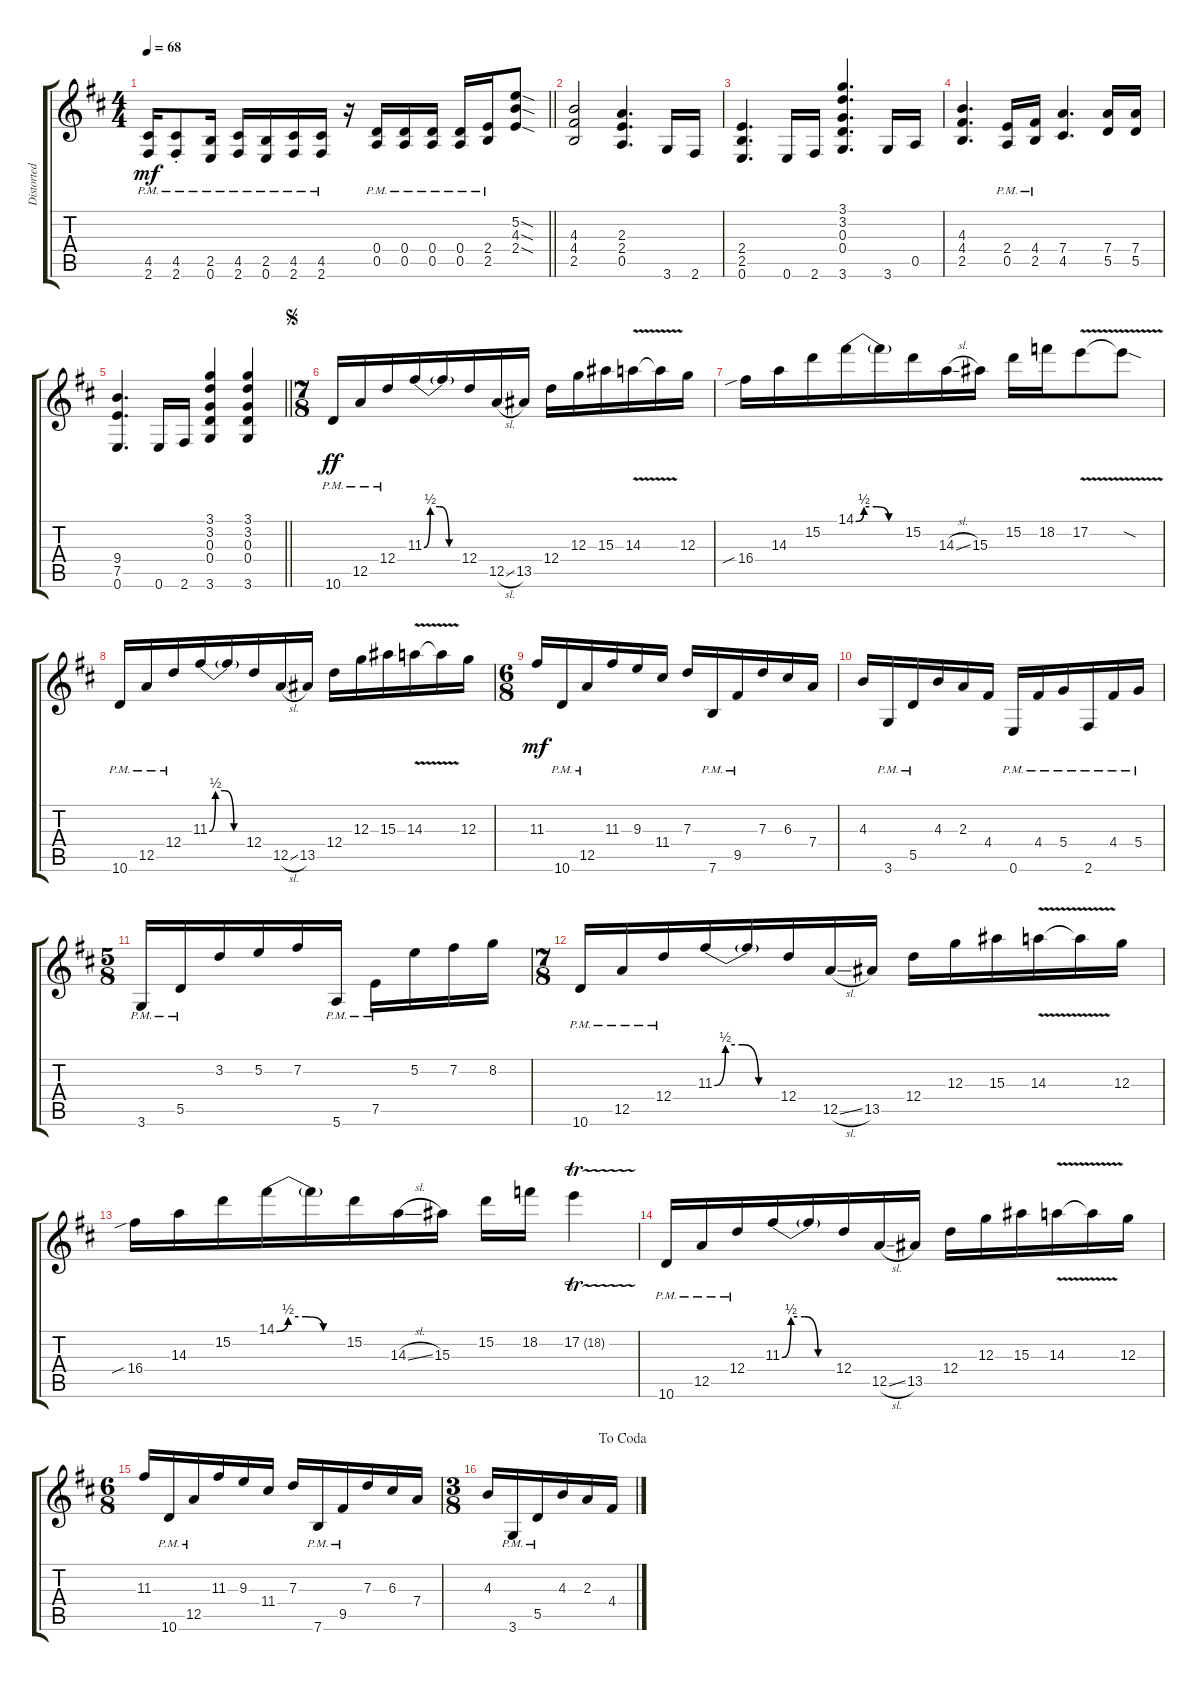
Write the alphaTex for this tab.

\track ("Distorted [Right]" "Distorted ") {instrument overdrivenguitar}
\staff {score tabs}
\tuning (E4 B3 G3 D3 A2 E2) {hide}
\ts (4 4)
\tempo 68
\clef g2
\barLineRight lightlight
\ks d
(4.5{pm} 2.6{pm}).16{dy mf} (4.5{pm st} 2.6{pm st}).8 (2.5{pm} 0.6{pm}).16 (4.5{pm} 2.6{pm}).16 (2.5{pm} 0.6{pm}).16 (4.5{pm} 2.6{pm}).16 (4.5{pm} 2.6{pm}).16 r.16 (0.4{pm} 0.5{pm}).16 (0.4{pm} 0.5{pm}).16 (0.4{pm} 0.5{pm}).16 (0.4{pm} 0.5{pm}).16 (2.4{pm} 2.5{pm}).16 (5.2{sod} 4.3{sod} 2.4{sod}).8 |
(4.3 4.4 2.5).2 (2.3 2.4 0.5).4{d} 3.6.16 2.6.16 |
(2.4 2.5 0.6).4{d} 0.6.16 2.6.16 (3.1 3.2 0.3 0.4 3.6).4{d} 3.6.16 0.5.16 |
(4.3 4.4 2.5).4{d} (2.4{pm} 0.5{pm}).16 (4.4{pm} 2.5{pm}).16 (7.4 4.5).4{d} (7.4 5.5).16 (7.4 5.5).16 |
\barLineRight lightlight
(9.4 7.5 0.6).4{d} 0.6.16 2.6.16 (3.1 3.2 0.3 0.4 3.6).4 (3.1 3.2 0.3 0.4 3.6).4 |
\ts (7 8)
\jump segno
10.6{pm}.16{dy ff} 12.5{pm}.16 12.4{pm}.16 11.3{be (custom 0 0 10 2 25 2 40 0 60 0)}.16 11.3{t}.16 12.4.16 12.5{sl}.16 13.5.16 12.4.16 12.3.16 15.3.16 14.3{v}.16 14.3{v t}.16 12.3.16 |
16.4{sib}.16 14.3.16 15.2.16 14.1{be (custom 0 0 10 2 25 2 40 0 60 0)}.16 14.1{t}.16 15.2.16 14.3{sl}.16 15.3.16 15.2.16 18.2.16 17.2{v}.8 17.2{sod t}.8 |
10.6{pm}.16 12.5{pm}.16 12.4{pm}.16 11.3{be (custom 0 0 10 2 25 2 40 0 60 0)}.16 11.3{t}.16 12.4.16 12.5{sl}.16 13.5.16 12.4.16 12.3.16 15.3.16 14.3{v}.16 14.3{v t}.16 12.3.16 |
\ts (6 8)
11.3.16{dy mf} 10.6{pm}.16 12.5{pm}.16 11.3.16 9.3.16 11.4.16 7.3.16 7.6{pm}.16 9.5{pm}.16 7.3.16 6.3.16 7.4.16 |
4.3.16 3.6{pm}.16 5.5{pm}.16 4.3.16 2.3.16 4.4.16 0.6{pm}.16 4.4{pm}.16 5.4{pm}.16 2.6{pm}.16 4.4{pm}.16 5.4{pm}.16 |
\ts (5 8)
3.6{pm}.16 5.5{pm}.16 3.2.16 5.2.16 7.2.16 5.6{pm}.16 7.5{pm}.16 5.2.16 7.2.16 8.2.16 |
\ts (7 8)
10.6{pm}.16 12.5{pm}.16 12.4{pm}.16 11.3{be (custom 0 0 10 2 25 2 40 0 60 0)}.16 11.3{t}.16 12.4.16 12.5{sl}.16 13.5.16 12.4.16 12.3.16 15.3.16 14.3{v}.16 14.3{v t}.16 12.3.16 |
16.4{sib}.16 14.3.16 15.2.16 14.1{be (custom 0 0 10 2 25 2 40 0 60 0)}.16 14.1{t}.16 15.2.16 14.3{sl}.16 15.3.16 15.2.16 18.2.16 17.2{tr (18 32)}.4 |
10.6{pm}.16 12.5{pm}.16 12.4{pm}.16 11.3{be (custom 0 0 10 2 25 2 40 0 60 0)}.16 11.3{t}.16 12.4.16 12.5{sl}.16 13.5.16 12.4.16 12.3.16 15.3.16 14.3{v}.16 14.3{v t}.16 12.3.16 |
\ts (6 8)
11.3.16 10.6{pm}.16 12.5{pm}.16 11.3.16 9.3.16 11.4.16 7.3.16 7.6{pm}.16 9.5{pm}.16 7.3.16 6.3.16 7.4.16 |
\ts (3 8)
\jump dacoda
4.3.16 3.6{pm}.16 5.5{pm}.16 4.3.16 2.3.16 4.4.16
